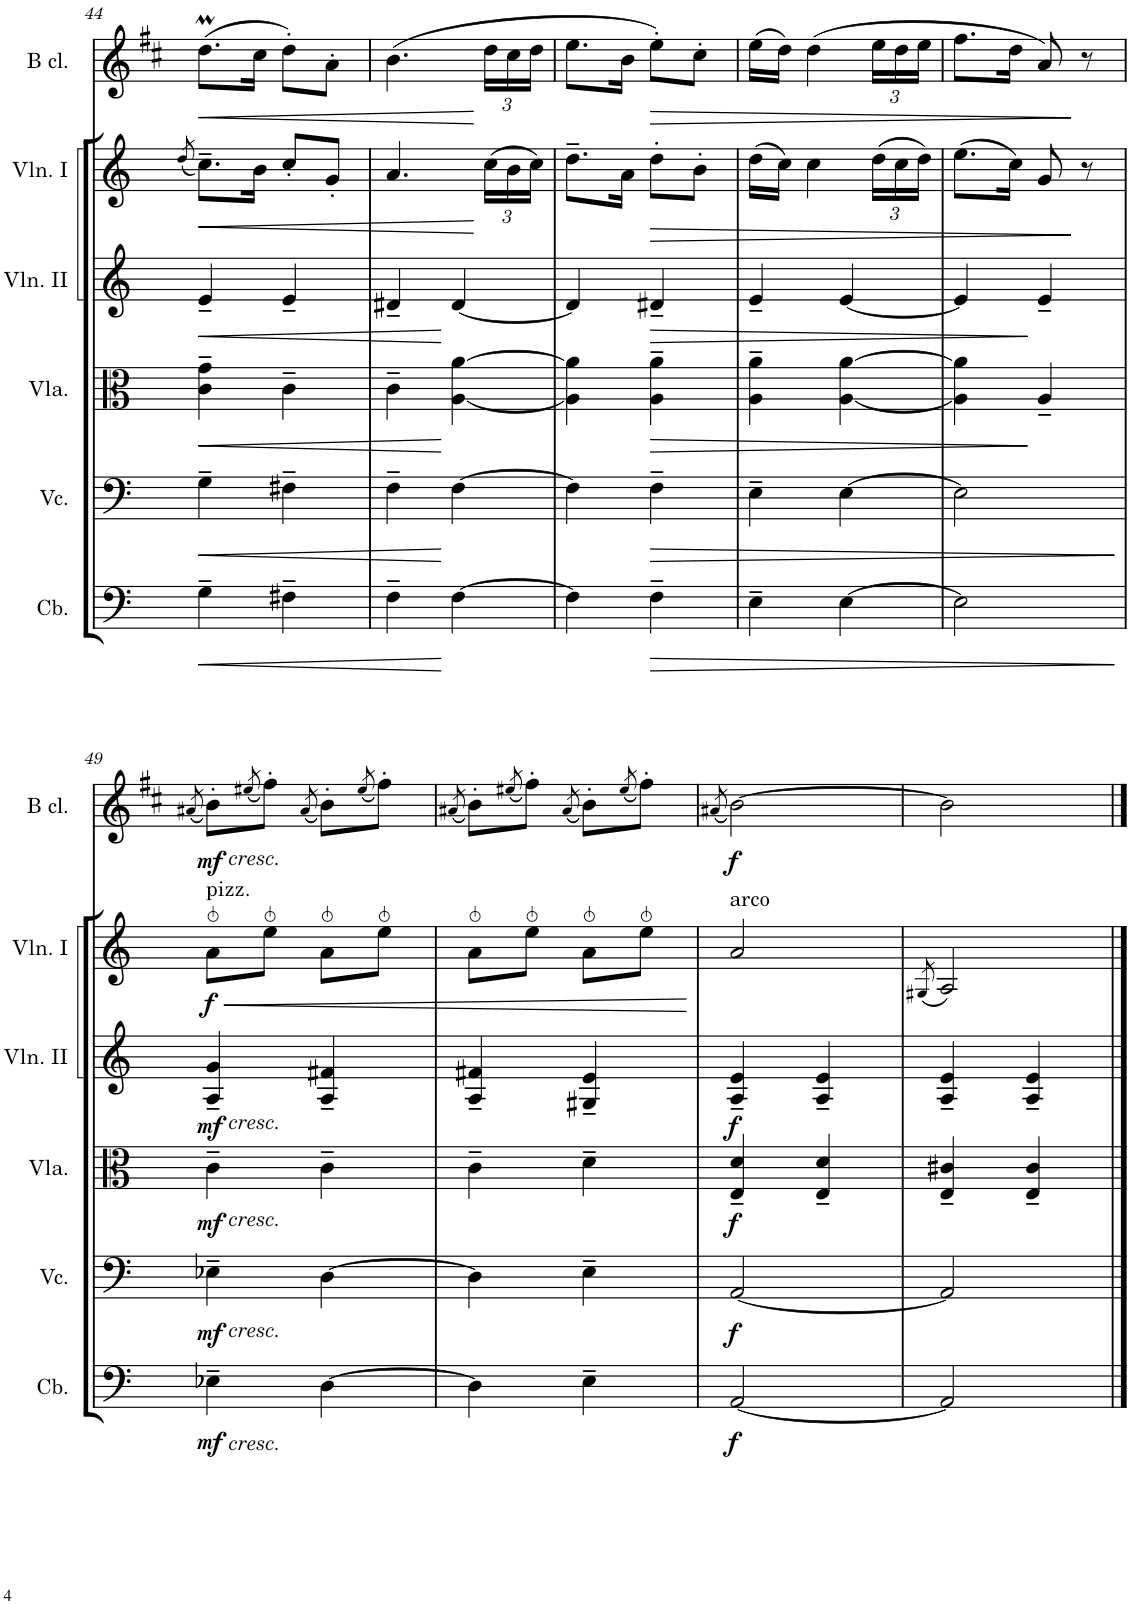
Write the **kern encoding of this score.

**kern	**dynam	**kern	**dynam	**kern	**dynam	**kern	**dynam	**kern	**dynam	**kern	**dynam
*part6	*part6	*part5	*part5	*part4	*part4	*part3	*part3	*part2	*part2	*part1	*part1
*staff6	*staff6	*staff5	*staff5	*staff4	*staff4	*staff3	*staff3	*staff2	*staff2	*staff1	*staff1
*I"Contrabass	*	*I"Violoncello	*	*I"Viola	*	*I"Violin II	*	*I"Violin I	*	*I"Bb klarinet	*
*I'Cb.	*	*I'Vc.	*	*I'Vla.	*	*I'Vln. II	*	*I'Vln. I	*	*	*
!!LO:PB:g=z
*clefF4	*	*clefF4	*	*clefC3	*	*clefG2	*	*clefG2	*	*clefG2	*
*Trd7c12	*	*	*	*	*	*	*	*	*	*Trd1c2	*
*k[]	*	*k[]	*	*k[]	*	*k[]	*	*k[]	*	*k[f#c#]	*
*M2/4	*	*M2/4	*	*M2/4	*	*M2/4	*	*M2/4	*	*M2/4	*
=44	=44	=44	=44	=44	=44	=44	=44	=44	=44	=44	=44
.	.	.	.	.	.	.	.	(8qdd/	.	.	.
!	!LO:HP:b	!	!LO:HP:b	!	!LO:HP:b	!	!LO:HP:b	!	!	!	!LO:HP:b
4G~\	<	4G~\	<	4c\~ 4g\~	<	4e~/	<	8.cc~\L)	.	(8.ddM\L	<
.	.	.	.	.	.	.	.	16b\Jk	.	16cc#\Jk	.
4F#X~\	.	4F#X~\	.	4c~\	.	4e~/	.	8cc'/L	.	8dd'\L)	.
.	.	.	.	.	.	.	.	8g'/J	.	8a'\J	.
=45	=45	=45	=45	=45	=45	=45	=45	=45	=45	=45	=45
4F~\	.	4F~\	.	4c~\	.	4d#X~/	.	4.a/	.	(4.b\	.
[4F\	[	[4F\	[	[4A\ [4a\	[	[4d#/	[	.	.	.	.
*	*	*	*	*	*	*	*	*Xbrackettup	*	*Xbrackettup	*
.	.	.	.	.	.	.	.	(24cc\LL	.	24dd\LL	[
.	.	.	.	.	.	.	.	24b\	.	24cc#\	.
.	.	.	.	.	.	.	.	24cc\JJ)	.	24dd\JJ	.
=46	=46	=46	=46	=46	=46	=46	=46	=46	=46	=46	=46
4F\]	.	4F\]	.	4A\] 4a\]	.	4d#/]	.	8.dd~\L	.	8.ee\L	.
.	.	.	.	.	.	.	.	16a\Jk	.	16b\Jk	.
!	!LO:HP:b	!	!LO:HP:b	!	!LO:HP:b	!	!LO:HP:b	!	!LO:HP:b	!	!LO:HP:b
4F~\	>	4F~\	>	4A\~ 4a\~	>	4d#X~/	>	8dd'\L	>	8ee'\L)	>
.	.	.	.	.	.	.	.	8b'\J	.	8cc#'\J	.
=47	=47	=47	=47	=47	=47	=47	=47	=47	=47	=47	=47
4E~\	.	4E~\	.	4A\~ 4a\~	.	4e~/	.	(16dd\LL	.	(16ee\LL	.
.	.	.	.	.	.	.	.	16cc\JJ)	.	16dd\JJ)	.
.	.	.	.	.	.	.	.	4cc\	.	(4dd\	.
[4E\	.	[4E\	.	[4A\ [4a\	.	[4e/	.	.	.	.	.
.	.	.	.	.	.	.	.	(24dd\LL	.	24ee\LL	.
.	.	.	.	.	.	.	.	24cc\	.	24dd\	.
.	.	.	.	.	.	.	.	24dd\JJ)	.	24ee\JJ	.
=48	=48	=48	=48	=48	=48	=48	=48	=48	=48	=48	=48
2E\]	.	2E\]	.	4A\] 4a\]	.	4e/]	.	(8.ee\L	.	8.ff#\L	.
.	.	.	.	.	.	.	.	16cc\Jk)	.	16dd\Jk	.
.	.	.	.	4A~/	]	4e~/	]	8g/	.	8a/)	.
.	.	.	.	.	.	.	.	8r	]	8r	]
.	]	.	]	.	.	.	.	.	.	.	.
!!LO:LB:g=z
=49	=49	=49	=49	=49	=49	=49	=49	=49	=49	=49	=49
.	.	.	.	.	.	.	.	.	.	(8qa#X/	.
!	!	!	!	!	!	!	!	!	!	!LO:TX:b:i:t=cresc.	!
!	!	!	!	!	!	!	!	!LO:TX:a:t=pizz.	!	!	!
!	!	!	!	!	!	!LO:TX:b:i:t=cresc.	!	!	!	!	!
!	!	!	!	!LO:TX:b:i:t=cresc.	!	!	!	!	!	!	!
!	!	!LO:TX:b:i:t=cresc.	!	!	!	!	!	!	!	!	!
!LO:TX:b:i:t=cresc.	!	!	!	!	!	!	!	!	!	!	!
!	!LO:DY:b	!	!LO:DY:b	!	!LO:DY:b	!	!LO:DY:b	!	!LO:HP:b	!	!
!	!	!	!	!	!	!	!	!	!LO:DY:n=1:b	!	!LO:DY:b
4E-X~\	mf	4E-X~\	mf	4c~\	mf	4A/~ 4g/~	mf	8a\L	< f	8b'\L)	mf
.	.	.	.	.	.	.	.	.	.	(8qee#X/	.
.	.	.	.	.	.	.	.	8ee\J	.	8ff#'\J)	.
.	.	.	.	.	.	.	.	.	.	(8qa#/	.
[4D\	.	[4D\	.	4c~\	.	4A/~ 4f#X/~	.	8a\L	.	8b'\L)	.
.	.	.	.	.	.	.	.	.	.	(8qee#/	.
.	.	.	.	.	.	.	.	8ee\J	.	8ff#'\J)	.
=50	=50	=50	=50	=50	=50	=50	=50	=50	=50	=50	=50
.	.	.	.	.	.	.	.	.	.	(8qa#X/	.
4D\]	.	4D\]	.	4c~\	.	4A/~ 4f#X/~	.	8a\L	.	8b'\L)	.
.	.	.	.	.	.	.	.	.	.	(8qee#X/	.
.	.	.	.	.	.	.	.	8ee\J	.	8ff#'\J)	.
.	.	.	.	.	.	.	.	.	.	(8qa#/	.
4E~\	.	4E~\	.	4d~\	.	4G#X/~ 4e/~	.	8a\L	.	8b'\L)	.
.	.	.	.	.	.	.	.	.	.	(8qee#/	.
.	.	.	.	.	.	.	.	8ee\J	.	8ff#'\J)	.
.	.	.	.	.	.	.	.	.	[	.	.
=51	=51	=51	=51	=51	=51	=51	=51	=51	=51	=51	=51
.	.	.	.	.	.	.	.	.	.	(8qa#X/	.
!	!	!	!	!	!	!	!	!LO:TX:a:t=arco	!	!	!
!	!LO:DY:b	!	!LO:DY:b	!	!LO:DY:b	!	!LO:DY:b	!	!	!	!LO:DY:b
[2AA/	f	[2AA/	f	4E/~ 4d/~	f	4A/~ 4e/~	f	2a/	.	[2b\)	f
.	.	.	.	4E/~ 4d/~	.	4A/~ 4e/~	.	.	.	.	.
=52	=52	=52	=52	=52	=52	=52	=52	=52	=52	=52	=52
.	.	.	.	.	.	.	.	(8qG#X/	.	.	.
2AA/]	.	2AA/]	.	4E/~ 4c#X/~	.	4A/~ 4e/~	.	2A/)	.	2b\]	.
.	.	.	.	4E/~ 4c#/~	.	4A/~ 4e/~	.	.	.	.	.
==	==	==	==	==	==	==	==	==	==	==	==
*-	*-	*-	*-	*-	*-	*-	*-	*-	*-	*-	*-
